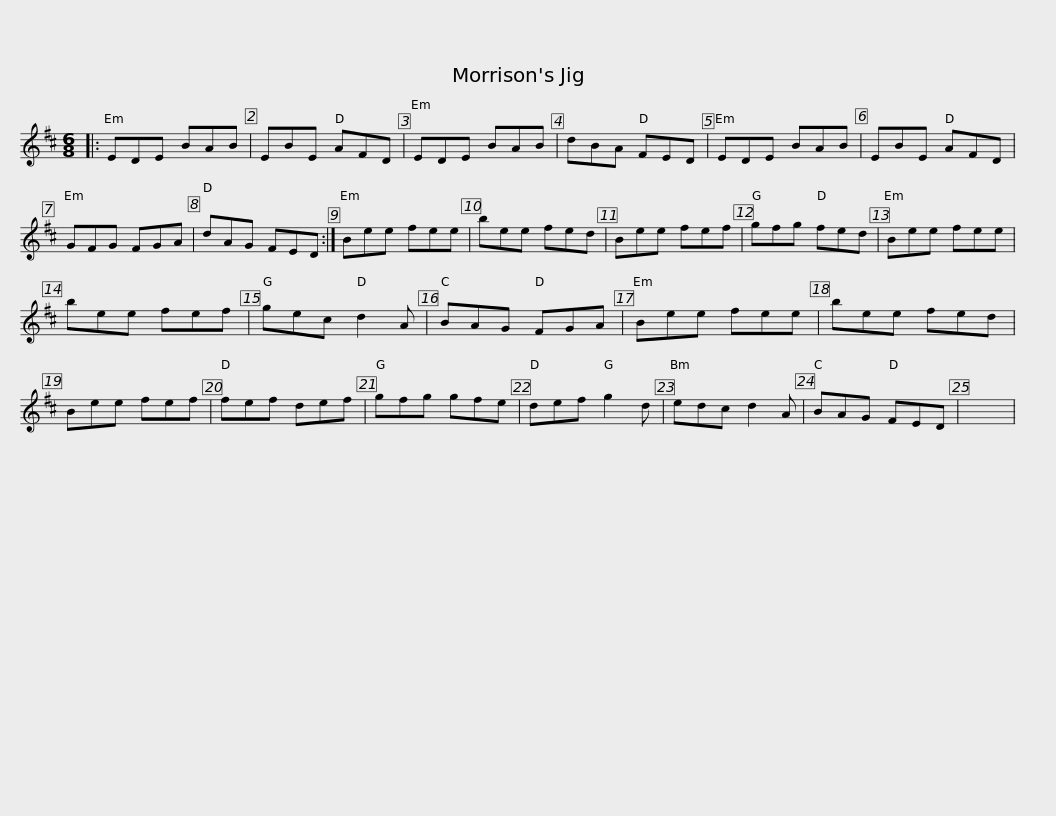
X:1
L:1/8
M:6/8
I:linebreak $
K:D
V:1 treble
V:1
|: EDE BAB | EBE AFD | EDE BAB | dBA FED | EDE BAB | %5
 EBE AFD | GFG FGA |$ dAG FED :| Bee fee | bee fed | %10
 Bee fef | gfg fed | Bee fee | bee fef |$ gec d2 A | %15
 BAG FGA | Bee fee | bee fed | Bee fef | fef def | %20
 gfg gfe |$ def g2 d | edc d2 A | BAG FED | x6 | %25
